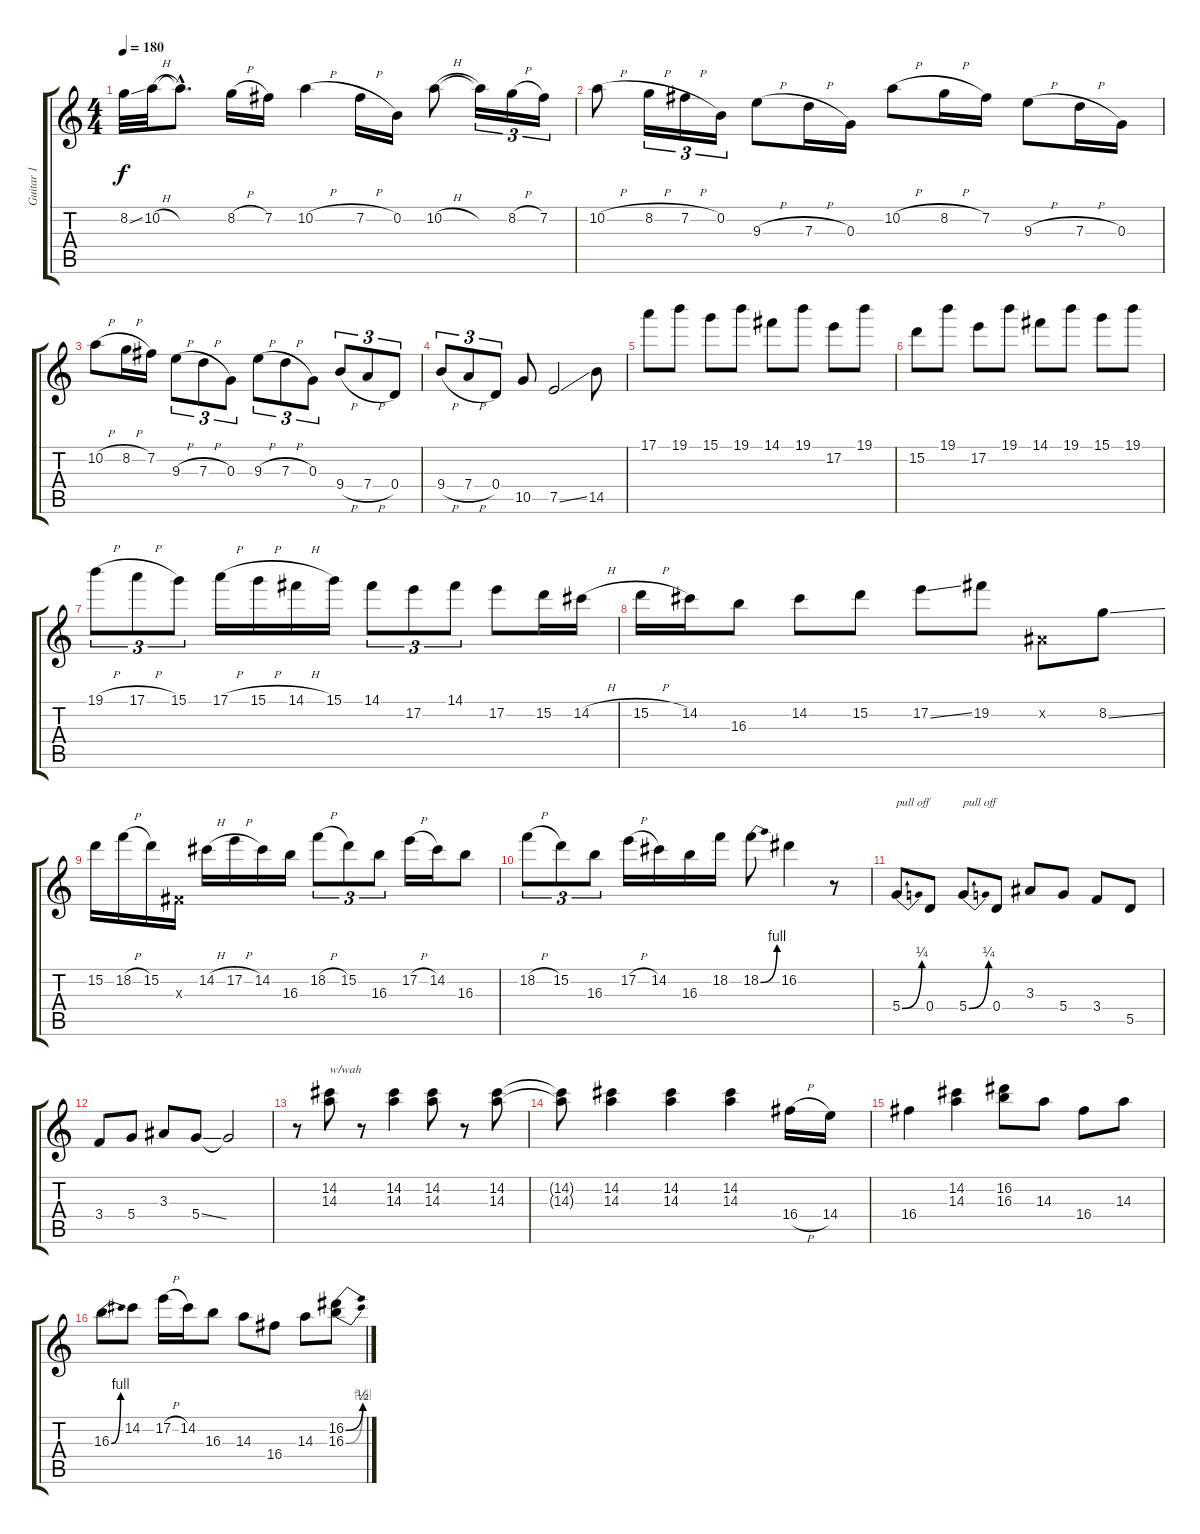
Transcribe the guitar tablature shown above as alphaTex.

\track ("Guitar 1" "Guitar 1") {instrument distortionguitar}
\staff {score tabs}
\tuning (E4 B3 G3 D3 A2 E2) {hide}
\ts (4 4)
\tempo 180
\clef g2
\ks c
8.2{ss}.32{dy f} 10.2{h}.32 10.2{hac t}.8{d} 8.2{h}.16 7.2.16 10.2{h}.4 7.2{h}.16 0.2.16 10.2{h}.8 10.2{t}.16{tu (3 2)} 8.2{h}.16{tu (3 2)} 7.2.16{tu (3 2)} |
10.2{h}.8 8.2{h}.16{tu (3 2)} 7.2{h}.16{tu (3 2)} 0.2.16{tu (3 2)} 9.3{h}.8 7.3{h}.16 0.3.16 10.2{h}.8 8.2{h}.16 7.2.16 9.3{h}.8 7.3{h}.16 0.3.16 |
10.2{h}.8 8.2{h}.16 7.2.16 9.3{h}.8{tu (3 2)} 7.3{h}.8{tu (3 2)} 0.3.8{tu (3 2)} 9.3{h}.8{tu (3 2)} 7.3{h}.8{tu (3 2)} 0.3.8{tu (3 2)} 9.4{h}.8{tu (3 2)} 7.4{h}.8{tu (3 2)} 0.4.8{tu (3 2)} |
9.4{h}.8{tu (3 2)} 7.4{h}.8{tu (3 2)} 0.4.8{tu (3 2)} 10.5.8 7.5{ss}.2 14.5.8 |
17.1.8 19.1.8 15.1.8 19.1.8 14.1.8 19.1.8 17.2.8 19.1.8 |
15.2.8 19.1.8 17.2.8 19.1.8 14.1.8 19.1.8 15.1.8 19.1.8 |
19.1{h}.8{tu (3 2)} 17.1{h}.8{tu (3 2)} 15.1.8{tu (3 2)} 17.1{h}.16 15.1{h}.16 14.1{h}.16 15.1.16 14.1.8{tu (3 2)} 17.2.8{tu (3 2)} 14.1.8{tu (3 2)} 17.2.8 15.2.16 14.2{h}.16 |
15.2{h}.16 14.2.16 16.3.8 14.2.8 15.2.8 17.2{ss}.8 19.2.8 -1.2{x}.8 8.2{ss}.8 |
15.2.16 18.2{h}.16 15.2.16 -1.3{x}.16 14.2{h}.16 17.2{h}.16 14.2.16 16.3.16 18.2{h}.8{tu (3 2)} 15.2.8{tu (3 2)} 16.3.8{tu (3 2)} 17.2{h}.16 14.2.16 16.3.8 |
18.2{h}.8{tu (3 2)} 15.2.8{tu (3 2)} 16.3.8{tu (3 2)} 17.2{h}.16 14.2.16 16.3.16 18.2.16 18.2{be (bend 0 0 60 4)}.8 16.2.4 r.8 |
5.4{be (bend 0 0 60 1)}.8{txt "pull off"} 0.4.8 5.4{be (bend 0 0 60 1)}.8{txt "pull off"} 0.4.8 3.3.8 5.4.8 3.4.8 5.5.8 |
3.4.8 5.4.8 3.3.8 5.4{ss}.8 5.4{t}.2 |
r.8 (14.2 14.3).8{txt "w/wah"} r.8 (14.2 14.3).4 (14.2 14.3).8 r.8 (14.2 14.3).8 |
(14.2{t} 14.3{t}).8 (14.2 14.3).4 (14.2 14.3).4 (14.2 14.3).4 16.4{h}.16 14.4.16 |
16.4.4 (14.2 14.3).4 (16.2 16.3).8 14.3.8 16.4.8 14.3.8 |
16.3{be (bend 0 0 60 4)}.8 14.2.8 17.2{h}.16 14.2.16 16.3.8 14.3.8 16.4.8 14.3.8 (16.2{be (bend 0 0 60 2)} 16.3{be (bend 0 0 60 4)}).8
